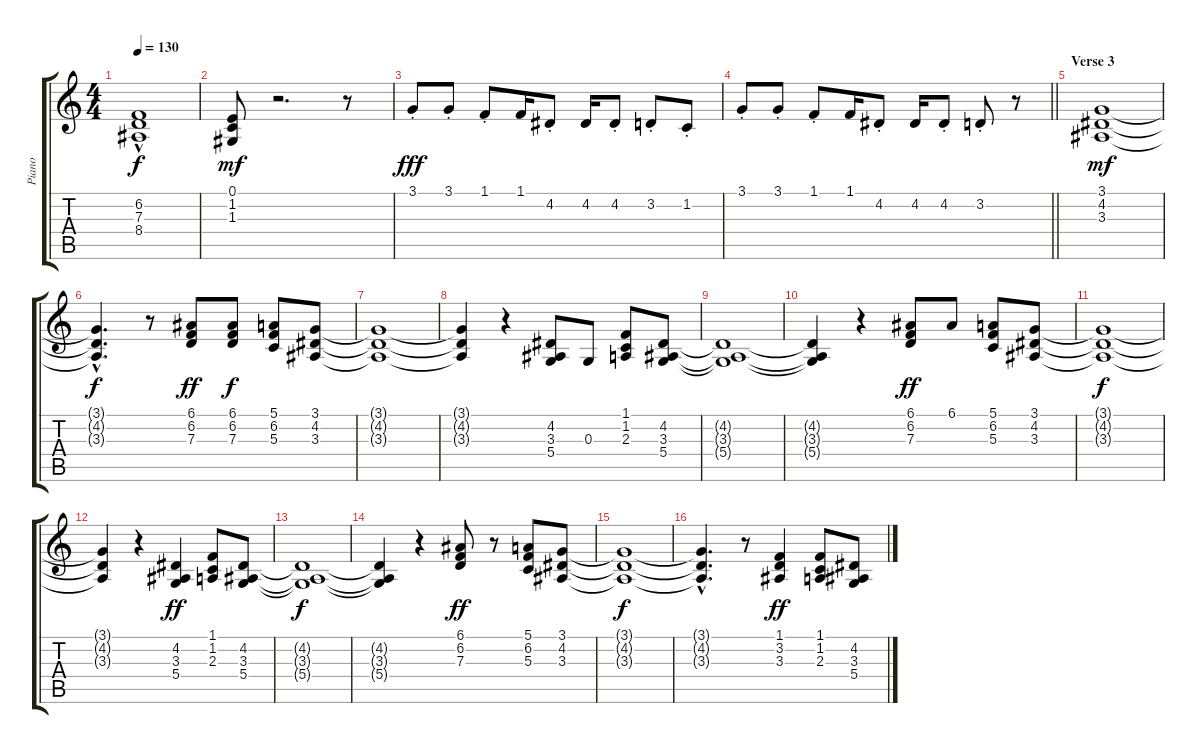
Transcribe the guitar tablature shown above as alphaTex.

\track ("Piano" "Piano") {instrument electricpiano2}
\staff {score tabs}
\tuning (E4 B3 G3 D3 A2 E2) {hide}
\ts (4 4)
\tempo 130
\clef g2
\ks c
(6.2{t} 7.3{hac t} 8.4{hac t}).1{dy f} |
(0.1 1.2 1.3).8{dy mf} r.2{d} r.8 |
3.1{st}.8{dy fff} 3.1{st}.8 1.1{st}.8 1.1.16 4.2{st}.8 4.2.16 4.2{st}.8 3.2{st}.8 1.2{st}.8 |
\barLineRight lightlight
3.1{st}.8 3.1{st}.8 1.1{st}.8 1.1.16 4.2{st}.8 4.2.16 4.2{st}.8 3.2{st}.8 r.8 |
\section ("" "Verse 3")
(3.1 4.2 3.3).1{dy mf} |
(3.1{hac t} 4.2{hac t} 3.3{hac t}).4{d dy f} r.8 (6.1 6.2 7.3).8{dy ff} (6.1 6.2 7.3).8{dy f} (5.1 6.2 5.3).8 (3.1 4.2 3.3).8 |
(3.1{t} 4.2{t} 3.3{t}).1 |
(3.1{t} 4.2{t} 3.3{t}).4 r.4 (4.2 3.3 5.4).8 0.3.8 (1.1 1.2 2.3).8 (4.2 3.3 5.4).8 |
(4.2{t} 3.3{t} 5.4{t}).1 |
(4.2{t} 3.3{t} 5.4{t}).4 r.4 (6.1 6.2 7.3).8{dy ff} 6.1.8 (5.1 6.2 5.3).8 (3.1 4.2 3.3).8 |
(3.1{t} 4.2{t} 3.3{t}).1{dy f} |
(3.1{t} 4.2{t} 3.3{t}).4 r.4 (4.2 3.3 5.4).4{dy ff} (1.1 1.2 2.3).8 (4.2 3.3 5.4).8 |
(4.2{t} 3.3{t} 5.4{t}).1{dy f} |
(4.2{t} 3.3{t} 5.4{t}).4 r.4 (6.1 6.2 7.3).8{dy ff} r.8 (5.1 6.2 5.3).8 (3.1 4.2 3.3).8 |
(3.1{t} 4.2{t} 3.3{t}).1{dy f} |
(3.1{hac t} 4.2{hac t} 3.3{hac t}).4{d} r.8 (1.1 3.2 3.3).4{dy ff} (1.1 1.2 2.3).8 (4.2 3.3 5.4).8
